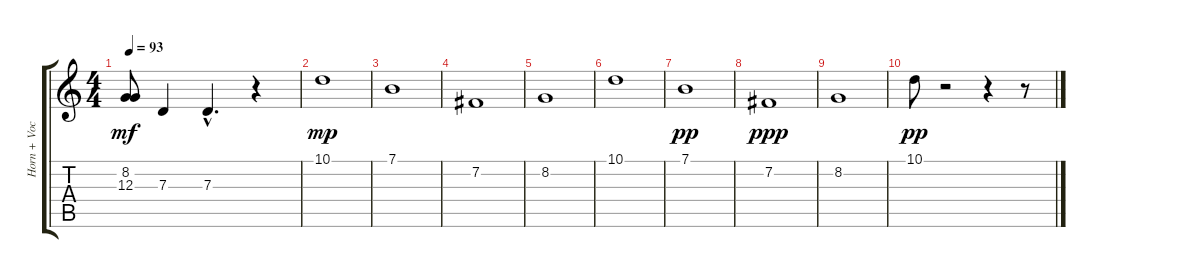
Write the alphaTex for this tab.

\track ("Horn + Vocals" "Horn + Voc") {instrument englishhorn}
\staff {score tabs}
\tuning (E4 B3 G3 D3 A2 E2) {hide}
\ts (4 4)
\tempo 93
\clef g2
\ks c
(8.2 12.3).8{dy mf} 7.3.4 7.3{hac}.4{d} r.4 |
10.1.1{dy mp} |
7.1.1 |
7.2.1 |
8.2.1 |
10.1.1 |
7.1.1{dy pp} |
7.2.1{dy ppp} |
8.2.1 |
10.1.8{dy pp} r.2 r.4 r.8
